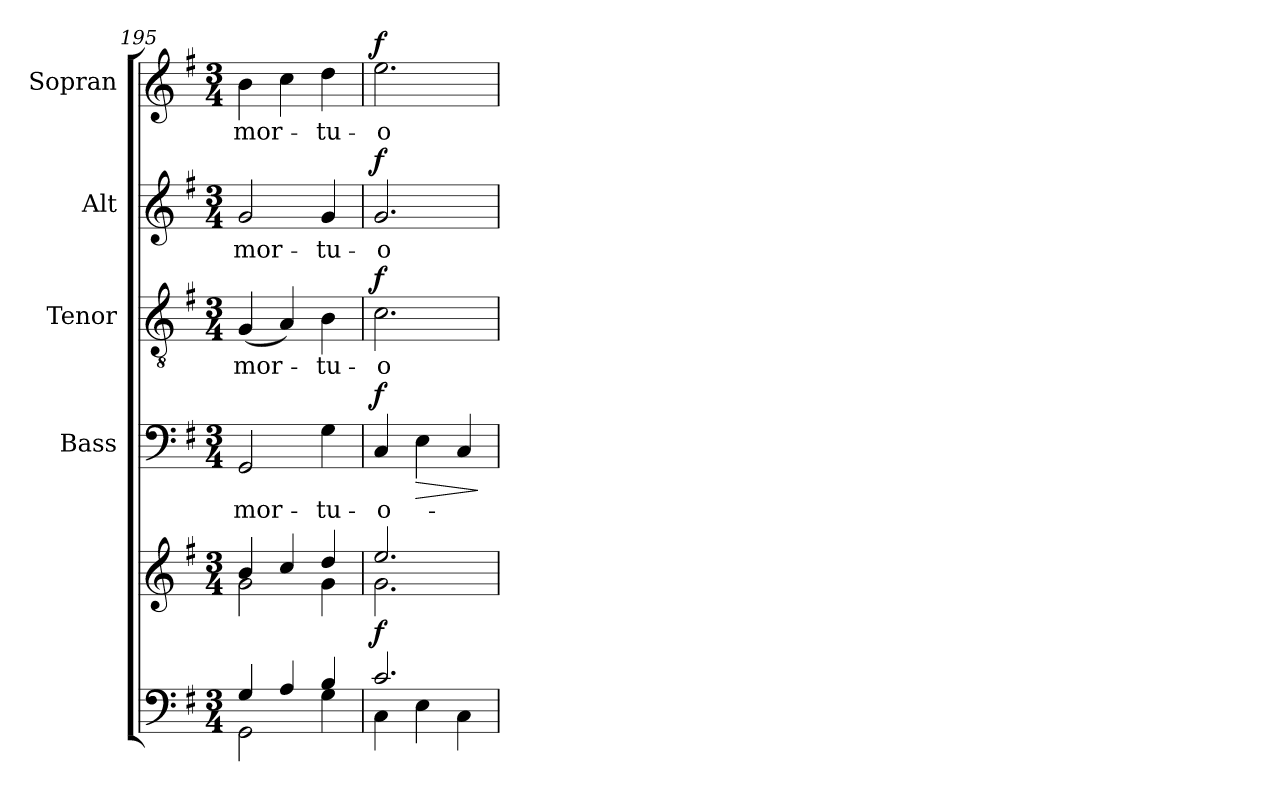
**kern	**kern	**dynam	**kern	**text	**dynam	**kern	**text	**dynam	**kern	**text	**dynam	**kern	**text	**dynam
*part5	*part5	*part5	*part4	*part4	*part4	*part3	*part3	*part3	*part2	*part2	*part2	*part1	*part1	*part1
*staff6	*staff5	*staff5/6	*staff4	*staff4	*staff4	*staff3	*staff3	*staff3	*staff2	*staff2	*staff2	*staff1	*staff1	*staff1
*	*	*	*I"Bass	*	*	*I"Tenor	*	*	*I"Alt	*	*	*I"Sopran	*	*
*	*	*	*I'B.	*	*	*I'T.	*	*	*I'A.	*	*	*I'S.	*	*
*clefF4	*clefG2	*	*clefF4	*	*	*clefGv2	*	*	*clefG2	*	*	*clefG2	*	*
*k[f#]	*k[f#]	*	*k[f#]	*	*	*k[f#]	*	*	*k[f#]	*	*	*k[f#]	*	*
*G:	*G:	*	*G:	*	*	*G:	*	*	*G:	*	*	*G:	*	*
*M3/4	*M3/4	*	*M3/4	*	*	*M3/4	*	*	*M3/4	*	*	*M3/4	*	*
=195	=195	=195	=195	=195	=195	=195	=195	=195	=195	=195	=195	=195	=195	=195
*^	*^	*	*	*	*	*	*	*	*	*	*	*	*	*
!	!	!	!	!	!	!LO:LY:b	!	!	!LO:LY:b	!	!	!LO:LY:b	!	!	!LO:LY:b	!
4G/	2GG\	4b/	2g\	.	2GG/	mor-	.	(<4G/	mor-	.	2g/	mor-	.	4b\	mor-	.
4A/	.	4cc/	.	.	.	.	.	4A/)	.	.	.	.	.	4cc\	.	.
!	!	!	!	!	!	!LO:LY:b	!	!	!LO:LY:b	!	!	!LO:LY:b	!	!	!LO:LY:b	!
4B/	4G\	4dd/	4g\	.	4G\	-tu-	.	4B\	-tu-	.	4g/	-tu-	.	4dd\	-tu-	.
!!LO:LB:g=z
=196	=196	=196	=196	=196	=196	=196	=196	=196	=196	=196	=196	=196	=196	=196	=196	=196
!	!	!	!	!LO:DY:b	!	!LO:LY:b	!LO:DY:a	!	!LO:LY:b	!LO:DY:a	!	!LO:LY:b	!LO:DY:a	!	!LO:LY:b	!LO:DY:a
2.c/	4C\	2.ee/	2.g\	f	4C/	-o-	f	2.c\	-o-	f	2.g/	-o-	f	2.ee\	-o-	f
!	!	!	!	!	!	!	!LO:HP:b	!	!	!	!	!	!	!	!	!
.	4E\	.	.	.	4E\	.	>	.	.	.	.	.	.	.	.	.
.	4C\	.	.	.	4C/	.	.	.	.	.	.	.	.	.	.	.
*v	*v	*	*	*	*	*	*	*	*	*	*	*	*	*	*	*
*	*v	*v	*	*	*	*	*	*	*	*	*	*	*	*	*
.	.	.	.	.	]	.	.	.	.	.	.	.	.	.
=	=	=	=	=	=	=	=	=	=	=	=	=	=	=
*-	*-	*-	*-	*-	*-	*-	*-	*-	*-	*-	*-	*-	*-	*-
